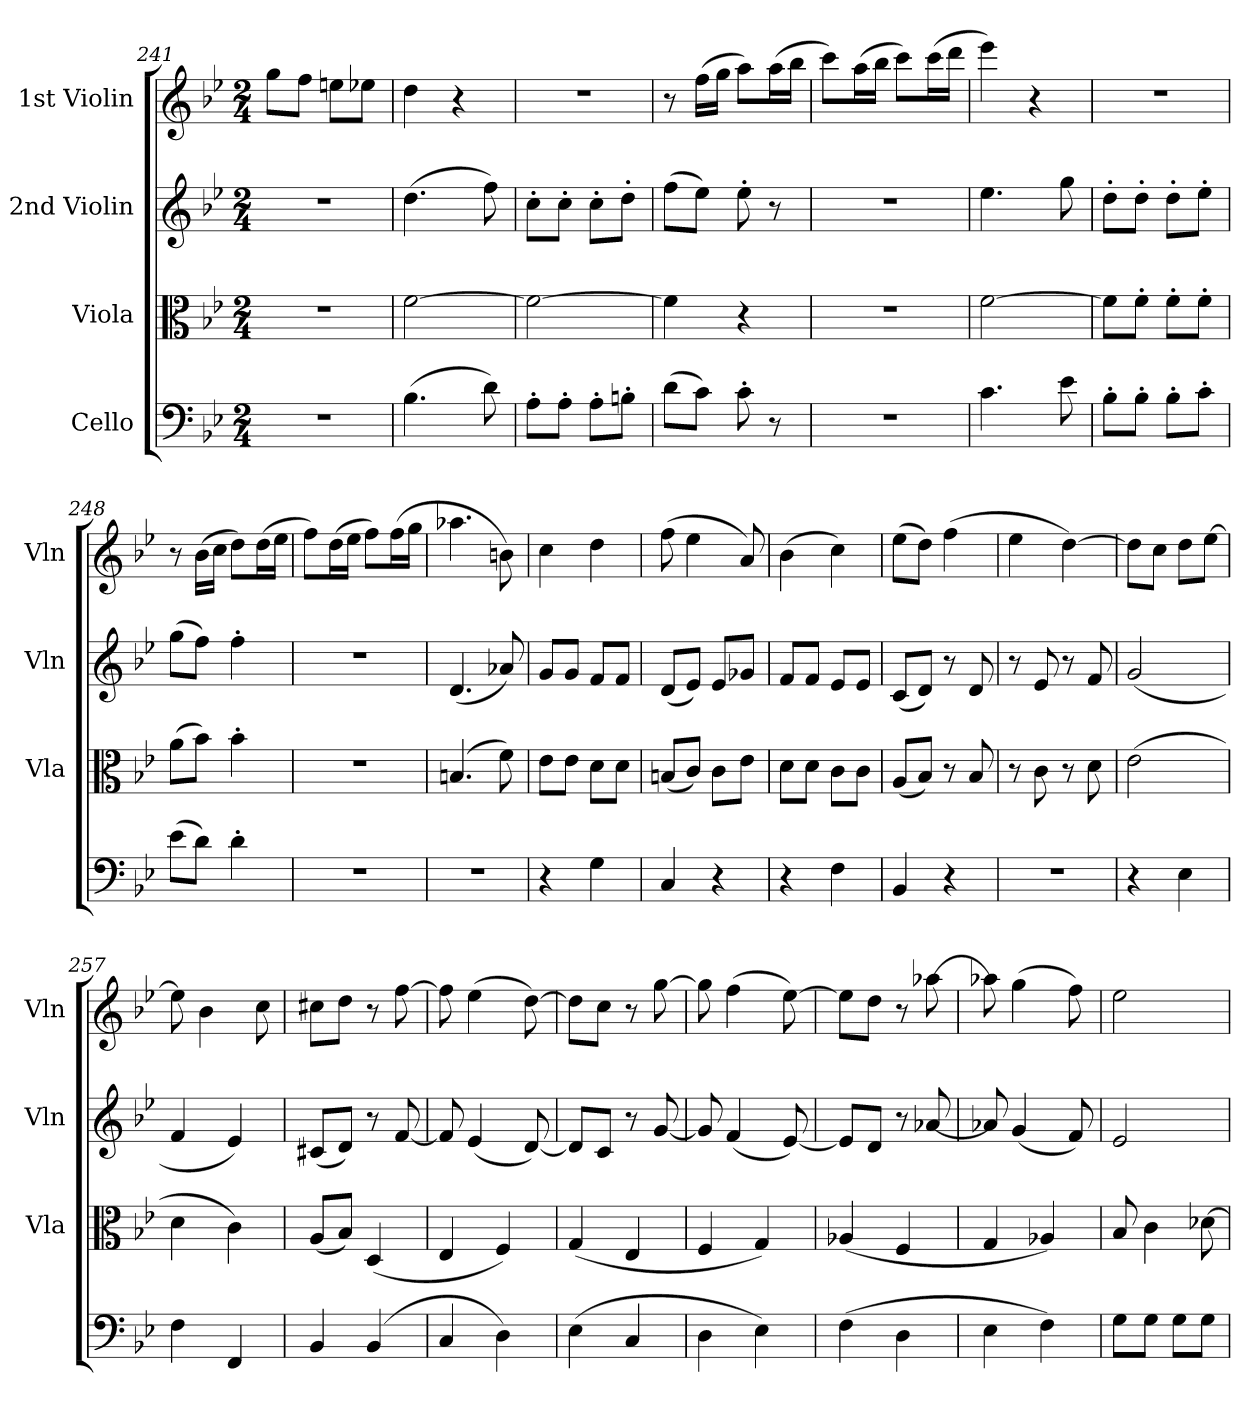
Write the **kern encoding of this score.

**kern	**kern	**kern	**kern
*part4	*part3	*part2	*part1
*staff4	*staff3	*staff2	*staff1
*I"Cello	*I"Viola	*I"2nd Violin	*I"1st Violin
*	*I'Vla	*I'Vln	*I'Vln
*clefF4	*clefC3	*clefG2	*clefG2
*k[b-e-]	*k[b-e-]	*k[b-e-]	*k[b-e-]
*B-:	*B-:	*B-:	*B-:
*M2/4	*M2/4	*M2/4	*M2/4
=241	=241	=241	=241
2r	2r	2r	8ggL
.	.	.	8ffJ
.	.	.	8eenL
.	.	.	8ee-XJ
=242	=242	=242	=242
(4.B-	[2f	(4.dd	4dd
.	.	.	4r
8d)	.	8ff)	.
=243	=243	=243	=243
8A'L	2f_	8cc'L	2r
8A'J	.	8cc'J	.
8A'L	.	8cc'L	.
8Bn'J	.	8dd'J	.
=244	=244	=244	=244
(8dL	4f]	(8ffL	8r
8cJ)	.	8ee-J)	(16ffLL
.	.	.	16ggJJ
8c'	4r	8ee-'	8aaL)
8r	.	8r	(16aaL
.	.	.	16bb-JJ
=245	=245	=245	=245
2r	2r	2r	8cccL)
.	.	.	(16aaL
.	.	.	16bb-JJ
.	.	.	8cccL)
.	.	.	(16cccL
.	.	.	16dddJJ
=246	=246	=246	=246
4.c	[2f	4.ee-	4eee-)
.	.	.	4r
8e-	.	8gg	.
=247	=247	=247	=247
8B-'L	8fL]	8dd'L	2r
8B-'J	8f'J	8dd'J	.
8B-'L	8f'L	8dd'L	.
8c'J	8f'J	8ee-'J	.
=248	=248	=248	=248
(8e-L	(8aL	(8ggL	8r
8dJ)	8b-J)	8ffJ)	(16b-LL
.	.	.	16ccJJ
4d'	4b-'	4ff'	8ddL)
.	.	.	(16ddL
.	.	.	16ee-JJ
=249	=249	=249	=249
2r	2r	2r	8ffL)
.	.	.	(16ddL
.	.	.	16ee-JJ
.	.	.	8ffL)
.	.	.	(16ffL
.	.	.	16ggJJ
=250	=250	=250	=250
2r	(4.Bn	(4.d	4.aa-X
.	8f)	8a-X)	8bn)
=251	=251	=251	=251
4r	8e-L	8gL	4cc
.	8e-J	8gJ	.
4G	8dL	8fL	4dd
.	8dJ	8fJ	.
=252	=252	=252	=252
4C	(8BnL	(8dL	(8ff
.	8cJ)	8e-J)	4ee-
4r	8cL	8e-L	.
.	8e-J	8g-XJ	8a)
=253	=253	=253	=253
4r	8dL	8fL	(4b-
.	8dJ	8fJ	.
4F	8cL	8e-L	4cc)
.	8cJ	8e-J	.
=254	=254	=254	=254
4BB-	(8AL	(8cL	(8ee-L
.	8B-J)	8dJ)	8ddJ)
4r	8r	8r	(4ff
.	8B-	8d	.
=255	=255	=255	=255
2r	8r	8r	4ee-
.	8c	8e-	.
.	8r	8r	[4dd)
.	8d	8f	.
=256	=256	=256	=256
4r	(2e-	(2g	8ddL]
.	.	.	8ccJ
4E-	.	.	8ddL
.	.	.	[8ee-J
=257	=257	=257	=257
4F	4d	4f	8ee-]
.	.	.	4b-
4FF	4c)	4e-)	.
.	.	.	8cc
=258	=258	=258	=258
4BB-	(8AL	(8c#XL	8cc#XL
.	8B-J)	8dJ)	8ddJ
(4BB-	(4D	8r	8r
.	.	[8f	[8ff
=259	=259	=259	=259
4C	4E-	8f]	8ff]
.	.	(4e-	(4ee-
4D)	4F)	.	.
.	.	[8d)	[8dd)
=260	=260	=260	=260
(4E-	(4G	8dL]	8ddL]
.	.	8cJ	8ccJ
4C	4E-	8r	8r
.	.	[8g	[8gg
=261	=261	=261	=261
4D	4F	8g]	8gg]
.	.	(4f	(4ff
4E-)	4G)	.	.
.	.	[8e-)	[8ee-)
=262	=262	=262	=262
(4F	(4A-X	8e-L]	8ee-L]
.	.	8dJ	8ddJ
4D	4F	8r	8r
.	.	[8a-X	[8aa-X
=263	=263	=263	=263
4E-	4G	8a-X]	8aa-X]
.	.	(4g	(4gg
4F)	4A-X)	.	.
.	.	8f)	8ff)
=264	=264	=264	=264
8GL	8B-	2e-	2ee-
8GJ	4c	.	.
8GL	.	.	.
8GJ	[8d-X	.	.
=	=	=	=
*-	*-	*-	*-
